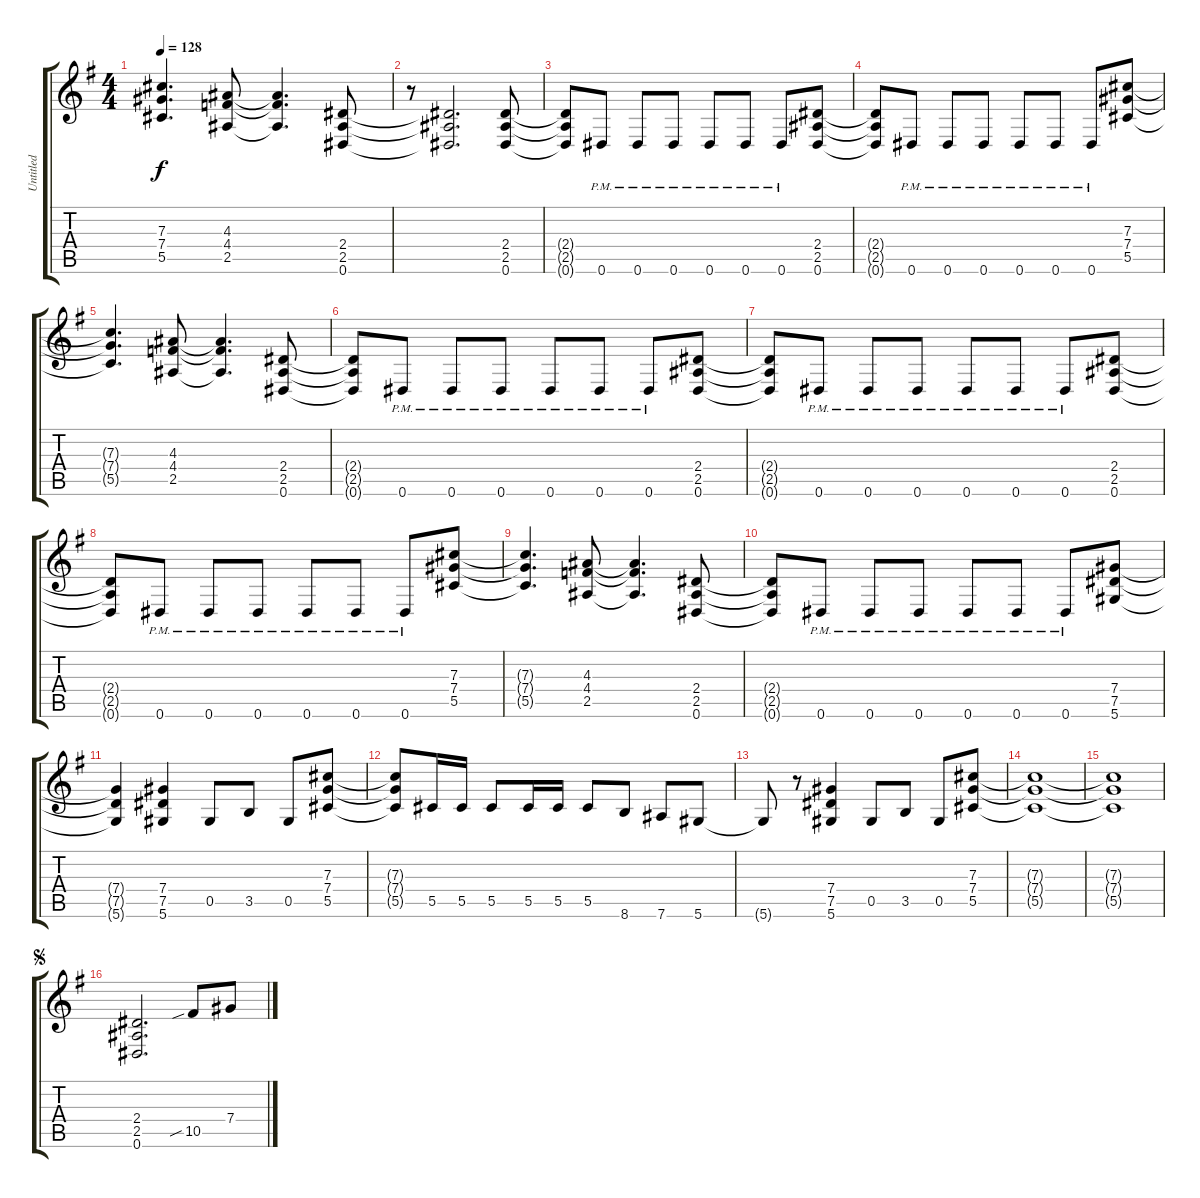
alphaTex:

\track ("Untitled" "Untitled") {instrument distortionguitar}
\staff {score tabs}
\tuning (Eb4 Bb3 Gb3 Db3 Ab2 Eb2) {hide}
\ts (4 4)
\tempo 128
\clef g2
\ks g
(7.3{t} 7.4{t} 5.5{t}).4{d dy f} (4.3 4.4 2.5).8 (4.3{t} 4.4{t} 2.5{t}).4{d} (2.4 2.5 0.6).8 |
r.8 (2.4{t} 2.5{t} 0.6{t}).2{d} (2.4 2.5 0.6).8 |
(2.4{t} 2.5{t} 0.6{t}).8 0.6{pm}.8 0.6{pm}.8 0.6{pm}.8 0.6{pm}.8 0.6{pm}.8 0.6{pm}.8 (2.4 2.5 0.6).8 |
(2.4{t} 2.5{t} 0.6{t}).8 0.6{pm}.8 0.6{pm}.8 0.6{pm}.8 0.6{pm}.8 0.6{pm}.8 0.6{pm}.8 (7.3 7.4 5.5).8 |
(7.3{t} 7.4{t} 5.5{t}).4{d} (4.3 4.4 2.5).8 (4.3{t} 4.4{t} 2.5{t}).4{d} (2.4 2.5 0.6).8 |
(2.4{t} 2.5{t} 0.6{t}).8 0.6{pm}.8 0.6{pm}.8 0.6{pm}.8 0.6{pm}.8 0.6{pm}.8 0.6{pm}.8 (2.4 2.5 0.6).8 |
(2.4{t} 2.5{t} 0.6{t}).8 0.6{pm}.8 0.6{pm}.8 0.6{pm}.8 0.6{pm}.8 0.6{pm}.8 0.6{pm}.8 (2.4 2.5 0.6).8 |
(2.4{t} 2.5{t} 0.6{t}).8 0.6{pm}.8 0.6{pm}.8 0.6{pm}.8 0.6{pm}.8 0.6{pm}.8 0.6{pm}.8 (7.3 7.4 5.5).8 |
(7.3{t} 7.4{t} 5.5{t}).4{d} (4.3 4.4 2.5).8 (4.3{t} 4.4{t} 2.5{t}).4{d} (2.4 2.5 0.6).8 |
(2.4{t} 2.5{t} 0.6{t}).8 0.6{pm}.8 0.6{pm}.8 0.6{pm}.8 0.6{pm}.8 0.6{pm}.8 0.6{pm}.8 (7.4 7.5 5.6).8 |
(7.4{t} 7.5{t} 5.6{t}).4 (7.4 7.5 5.6).4 0.5.8 3.5.8 0.5.8 (7.3 7.4 5.5).8 |
(7.3{t} 7.4{t} 5.5{t}).8 5.5.16 5.5.16 5.5.8 5.5.16 5.5.16 5.5.8 8.6.8 7.6.8 5.6.8 |
5.6{t}.8 r.8 (7.4 7.5 5.6).4 0.5.8 3.5.8 0.5.8 (7.3 7.4 5.5).8 |
(7.3{t} 7.4{t} 5.5{t}).1 |
(7.3{t} 7.4{t} 5.5{t}).1 |
\jump segno
(2.4 2.5 0.6).2{d} 10.5{sib}.8 7.4.8
